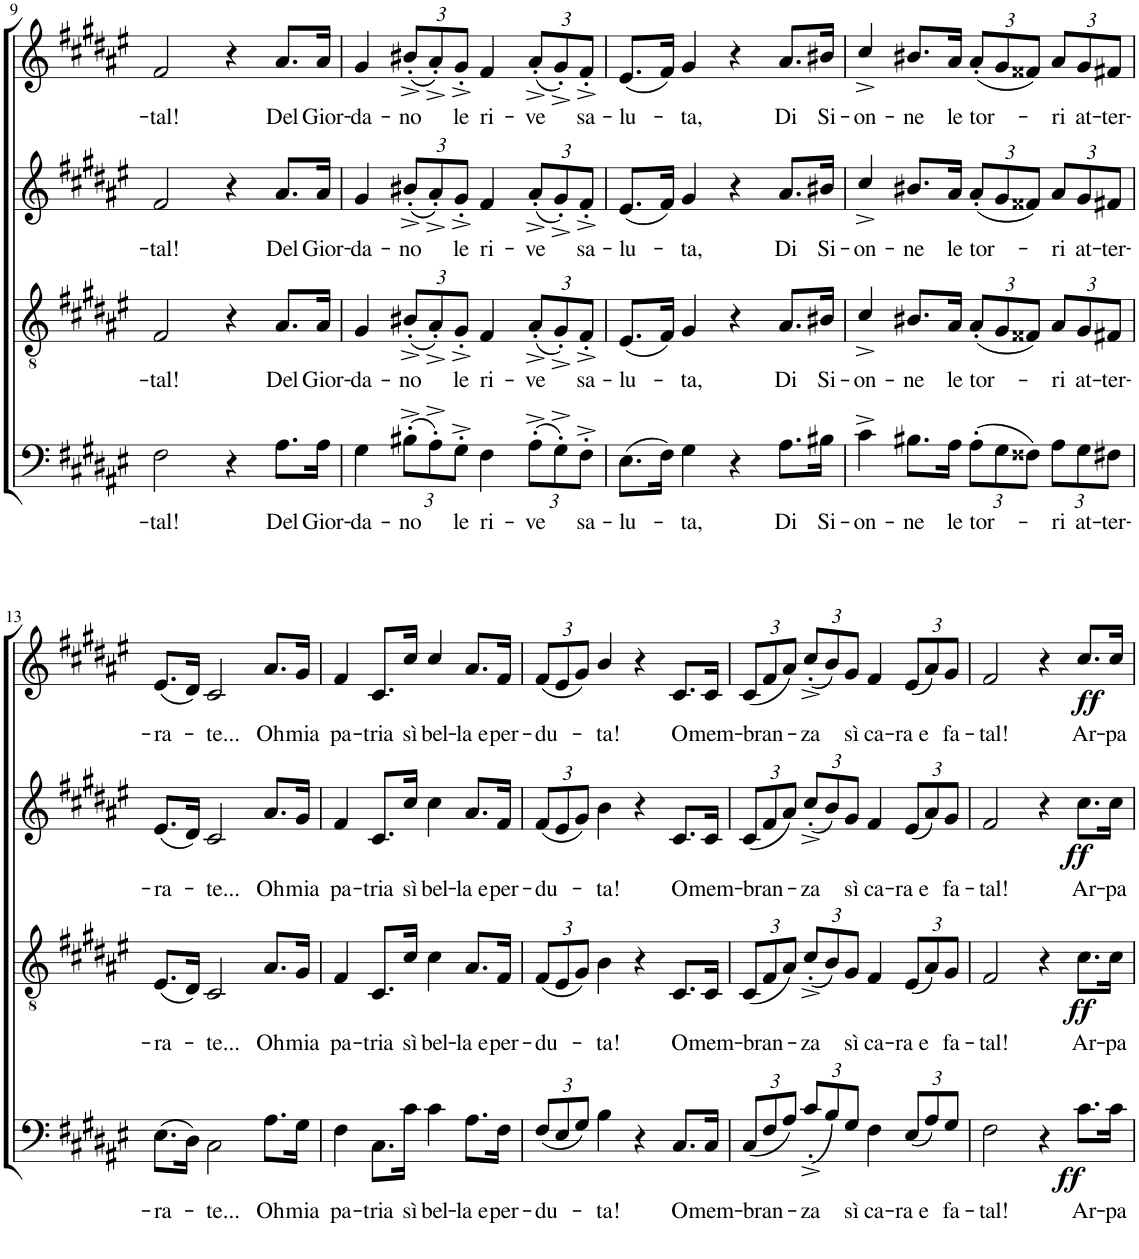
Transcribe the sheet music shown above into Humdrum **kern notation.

**kern	**text	**dynam	**kern	**text	**dynam	**kern	**text	**dynam	**kern	**text	**dynam
*part4	*part4	*part4	*part3	*part3	*part3	*part2	*part2	*part2	*part1	*part1	*part1
*staff4	*staff4	*staff4	*staff3	*staff3	*staff3	*staff2	*staff2	*staff2	*staff1	*staff1	*staff1
*I"Bass	*	*	*I"Tenor	*	*	*I"Alto	*	*	*I"Soprano	*	*
!!LO:PB:g=z
*clefF4	*	*	*clefGv2	*	*	*clefG2	*	*	*clefG2	*	*
*	*	*	*	*	*	*	*	*	*Trd1c2	*	*
*k[f#c#g#d#a#e#]	*	*	*k[f#c#g#d#a#e#]	*	*	*k[f#c#g#d#a#e#]	*	*	*k[f#c#g#d#a#e#]	*	*
*F#:	*	*	*F#:	*	*	*F#:	*	*	*F#:	*	*
*M4/4	*	*	*M4/4	*	*	*M4/4	*	*	*M4/4	*	*
*met(c)	*	*	*met(c)	*	*	*met(c)	*	*	*met(c)	*	*
=9	=9	=9	=9	=9	=9	=9	=9	=9	=9	=9	=9
!	!LO:LY:b	!	!	!LO:LY:b	!	!	!LO:LY:b	!	!	!LO:LY:b	!
2F#\	-tal!	.	2F#/	-tal!	.	2f#/	-tal!	.	2f#/	-tal!	.
4r	.	.	4r	.	.	4r	.	.	4r	.	.
!	!LO:LY:b	!	!	!LO:LY:b	!	!	!LO:LY:b	!	!	!LO:LY:b	!
8.A#\L	Del	.	8.A#/L	Del	.	8.a#/L	Del	.	8.a#/L	Del	.
!	!LO:LY:b	!	!	!LO:LY:b	!	!	!LO:LY:b	!	!	!LO:LY:b	!
16A#\Jk	Gior-	.	16A#/Jk	Gior-	.	16a#/Jk	Gior-	.	16a#/Jk	Gior-	.
=10	=10	=10	=10	=10	=10	=10	=10	=10	=10	=10	=10
!	!LO:LY:b	!	!	!LO:LY:b	!	!	!LO:LY:b	!	!	!LO:LY:b	!
4G#\	-da-	.	4G#/	-da-	.	4g#/	-da-	.	4g#/	-da-	.
*Xbrackettup	*	*	*	*	*	*	*	*	*	*	*
!	!LO:LY:b	!	!	!	!	!	!	!	!	!	!
*	*	*	*Xbrackettup	*	*	*	*	*	*	*	*
!	!	!	!	!LO:LY:b	!	!	!	!	!	!	!
*	*	*	*	*	*	*Xbrackettup	*	*	*	*	*
!	!	!	!	!	!	!	!LO:LY:b	!	!	!	!
*	*	*	*	*	*	*	*	*	*Xbrackettup	*	*
!	!	!	!	!	!	!	!	!	!	!LO:LY:b	!
(12B#X'^\L	-no	.	(12B#X'^/L	-no	.	(12b#X'^/L	-no	.	(12b#X'^/L	-no	.
12A#'^\)	.	.	12A#'^/)	.	.	12a#'^/)	.	.	12a#'^/)	.	.
!	!LO:LY:b	!	!	!LO:LY:b	!	!	!LO:LY:b	!	!	!LO:LY:b	!
12G#'^\J	le	.	12G#'^/J	le	.	12g#'^/J	le	.	12g#'^/J	le	.
!	!LO:LY:b	!	!	!LO:LY:b	!	!	!LO:LY:b	!	!	!LO:LY:b	!
4F#\	ri-	.	4F#/	ri-	.	4f#/	ri-	.	4f#/	ri-	.
!	!LO:LY:b	!	!	!LO:LY:b	!	!	!LO:LY:b	!	!	!LO:LY:b	!
(12A#'^\L	-ve	.	(12A#'^/L	-ve	.	(12a#'^/L	-ve	.	(12a#'^/L	-ve	.
12G#'^\)	.	.	12G#'^/)	.	.	12g#'^/)	.	.	12g#'^/)	.	.
!	!LO:LY:b	!	!	!LO:LY:b	!	!	!LO:LY:b	!	!	!LO:LY:b	!
12F#'^\J	sa-	.	12F#'^/J	sa-	.	12f#'^/J	sa-	.	12f#'^/J	sa-	.
=11	=11	=11	=11	=11	=11	=11	=11	=11	=11	=11	=11
!	!LO:LY:b	!	!	!LO:LY:b	!	!	!LO:LY:b	!	!	!LO:LY:b	!
(8.E#\L	-lu-	.	(8.E#/L	-lu-	.	(8.e#/L	-lu-	.	(8.e#/L	-lu-	.
16F#\Jk)	.	.	16F#/Jk)	.	.	16f#/Jk)	.	.	16f#/Jk)	.	.
!	!LO:LY:b	!	!	!LO:LY:b	!	!	!LO:LY:b	!	!	!LO:LY:b	!
4G#\	-ta,	.	4G#/	-ta,	.	4g#/	-ta,	.	4g#/	-ta,	.
4r	.	.	4r	.	.	4r	.	.	4r	.	.
!	!LO:LY:b	!	!	!LO:LY:b	!	!	!LO:LY:b	!	!	!LO:LY:b	!
8.A#\L	Di	.	8.A#/L	Di	.	8.a#/L	Di	.	8.a#/L	Di	.
!	!LO:LY:b	!	!	!LO:LY:b	!	!	!LO:LY:b	!	!	!LO:LY:b	!
16B#X\Jk	Si-	.	16B#X/Jk	Si-	.	16b#X/Jk	Si-	.	16b#X/Jk	Si-	.
=12	=12	=12	=12	=12	=12	=12	=12	=12	=12	=12	=12
!	!LO:LY:b	!	!	!LO:LY:b	!	!	!LO:LY:b	!	!	!LO:LY:b	!
4c#^\	-on-	.	4c#^/	-on-	.	4cc#^/	-on-	.	4cc#^/	-on-	.
!	!LO:LY:b	!	!	!LO:LY:b	!	!	!LO:LY:b	!	!	!LO:LY:b	!
8.B#X\L	-ne	.	8.B#X/L	-ne	.	8.b#X/L	-ne	.	8.b#X/L	-ne	.
!	!LO:LY:b	!	!	!LO:LY:b	!	!	!LO:LY:b	!	!	!LO:LY:b	!
16A#\Jk	le	.	16A#/Jk	le	.	16a#/Jk	le	.	16a#/Jk	le	.
!	!LO:LY:b	!	!	!LO:LY:b	!	!	!LO:LY:b	!	!	!LO:LY:b	!
(12A#'\L	tor-	.	(12A#'/L	tor-	.	(12a#'/L	tor-	.	(12a#'/L	tor-	.
12G#\	.	.	12G#/	.	.	12g#/	.	.	12g#/	.	.
12F##X\J)	.	.	12F##X/J)	.	.	12f##X/J)	.	.	12f##X/J)	.	.
!	!LO:LY:b	!	!	!LO:LY:b	!	!	!LO:LY:b	!	!	!LO:LY:b	!
12A#\L	-ri	.	12A#/L	-ri	.	12a#/L	-ri	.	12a#/L	-ri	.
!	!LO:LY:b	!	!	!LO:LY:b	!	!	!LO:LY:b	!	!	!LO:LY:b	!
12G#\	at-	.	12G#/	at-	.	12g#/	at-	.	12g#/	at-	.
!	!LO:LY:b	!	!	!LO:LY:b	!	!	!LO:LY:b	!	!	!LO:LY:b	!
12F#X\J	-ter-	.	12F#X/J	-ter-	.	12f#X/J	-ter-	.	12f#X/J	-ter-	.
!!LO:LB:g=z
=13	=13	=13	=13	=13	=13	=13	=13	=13	=13	=13	=13
!	!LO:LY:b	!	!	!LO:LY:b	!	!	!LO:LY:b	!	!	!LO:LY:b	!
(8.E#\L	-ra-	.	(8.E#/L	-ra-	.	(8.e#/L	-ra-	.	(8.e#/L	-ra-	.
16D#\Jk)	.	.	16D#/Jk)	.	.	16d#/Jk)	.	.	16d#/Jk)	.	.
!	!LO:LY:b	!	!	!LO:LY:b	!	!	!LO:LY:b	!	!	!LO:LY:b	!
2C#\	-te...	.	2C#/	-te...	.	2c#/	-te...	.	2c#/	-te...	.
!	!LO:LY:b	!	!	!LO:LY:b	!	!	!LO:LY:b	!	!	!LO:LY:b	!
8.A#\L	Oh	.	8.A#/L	Oh	.	8.a#/L	Oh	.	8.a#/L	Oh	.
!	!LO:LY:b	!	!	!LO:LY:b	!	!	!LO:LY:b	!	!	!LO:LY:b	!
16G#\Jk	mia	.	16G#/Jk	mia	.	16g#/Jk	mia	.	16g#/Jk	mia	.
=14	=14	=14	=14	=14	=14	=14	=14	=14	=14	=14	=14
!	!LO:LY:b	!	!	!LO:LY:b	!	!	!LO:LY:b	!	!	!LO:LY:b	!
4F#\	pa-	.	4F#/	pa-	.	4f#/	pa-	.	4f#/	pa-	.
!	!LO:LY:b	!	!	!LO:LY:b	!	!	!LO:LY:b	!	!	!LO:LY:b	!
8.C#\L	-tria	.	8.C#/L	-tria	.	8.c#/L	-tria	.	8.c#/L	-tria	.
!	!LO:LY:b	!	!	!LO:LY:b	!	!	!LO:LY:b	!	!	!LO:LY:b	!
16c#\Jk	sì	.	16c#/Jk	sì	.	16cc#/Jk	sì	.	16cc#/Jk	sì	.
!	!LO:LY:b	!	!	!LO:LY:b	!	!	!LO:LY:b	!	!	!LO:LY:b	!
4c#\	bel-	.	4c#\	bel-	.	4cc#\	bel-	.	4cc#/	bel-	.
!	!LO:LY:b	!	!	!LO:LY:b	!	!	!LO:LY:b	!	!	!LO:LY:b	!
8.A#\L	-la e	.	8.A#/L	-la e	.	8.a#/L	-la e	.	8.a#/L	-la e	.
!	!LO:LY:b	!	!	!LO:LY:b	!	!	!LO:LY:b	!	!	!LO:LY:b	!
16F#\Jk	per-	.	16F#/Jk	per-	.	16f#/Jk	per-	.	16f#/Jk	per-	.
=15	=15	=15	=15	=15	=15	=15	=15	=15	=15	=15	=15
!	!LO:LY:b	!	!	!LO:LY:b	!	!	!LO:LY:b	!	!	!LO:LY:b	!
(12F#/L	-du-	.	(12F#/L	-du-	.	(12f#/L	-du-	.	(12f#/L	-du-	.
12E#/	.	.	12E#/	.	.	12e#/	.	.	12e#/	.	.
12G#/J)	.	.	12G#/J)	.	.	12g#/J)	.	.	12g#/J)	.	.
!	!LO:LY:b	!	!	!LO:LY:b	!	!	!LO:LY:b	!	!	!LO:LY:b	!
4B\	-ta!	.	4B\	-ta!	.	4b\	-ta!	.	4b/	-ta!	.
4r	.	.	4r	.	.	4r	.	.	4r	.	.
!	!LO:LY:b	!	!	!LO:LY:b	!	!	!LO:LY:b	!	!	!LO:LY:b	!
8.C#/L	O	.	8.C#/L	O	.	8.c#/L	O	.	8.c#/L	O	.
!	!LO:LY:b	!	!	!LO:LY:b	!	!	!LO:LY:b	!	!	!LO:LY:b	!
16C#/Jk	mem-	.	16C#/Jk	mem-	.	16c#/Jk	mem-	.	16c#/Jk	mem-	.
=16	=16	=16	=16	=16	=16	=16	=16	=16	=16	=16	=16
!	!LO:LY:b	!	!	!LO:LY:b	!	!	!LO:LY:b	!	!	!LO:LY:b	!
(12C#/L	-bran-	.	(12C#/L	-bran-	.	(12c#/L	-bran-	.	(12c#/L	-bran-	.
12F#/	.	.	12F#/	.	.	12f#/	.	.	12f#/	.	.
12A#/J)	.	.	12A#/J)	.	.	12a#/J)	.	.	12a#/J)	.	.
!	!LO:LY:b	!	!	!LO:LY:b	!	!	!LO:LY:b	!	!	!LO:LY:b	!
(12c#'^/L	-za	.	(12c#'^/L	-za	.	(12cc#'^/L	-za	.	(12cc#'^/L	-za	.
12B/)	.	.	12B/)	.	.	12b/)	.	.	12b/)	.	.
!	!LO:LY:b	!	!	!LO:LY:b	!	!	!LO:LY:b	!	!	!LO:LY:b	!
12G#/J	sì	.	12G#/J	sì	.	12g#/J	sì	.	12g#/J	sì	.
!	!LO:LY:b	!	!	!LO:LY:b	!	!	!LO:LY:b	!	!	!LO:LY:b	!
4F#\	ca-	.	4F#/	ca-	.	4f#/	ca-	.	4f#/	ca-	.
!	!LO:LY:b	!	!	!LO:LY:b	!	!	!LO:LY:b	!	!	!LO:LY:b	!
(12E#/L	-ra e	.	(12E#/L	-ra e	.	(12e#/L	-ra e	.	(12e#/L	-ra e	.
12A#/)	.	.	12A#/)	.	.	12a#/)	.	.	12a#/)	.	.
!	!LO:LY:b	!	!	!LO:LY:b	!	!	!LO:LY:b	!	!	!LO:LY:b	!
12G#/J	fa-	.	12G#/J	fa-	.	12g#/J	fa-	.	12g#/J	fa-	.
=17	=17	=17	=17	=17	=17	=17	=17	=17	=17	=17	=17
!	!LO:LY:b	!	!	!LO:LY:b	!	!	!LO:LY:b	!	!	!LO:LY:b	!
2F#\	-tal!	.	2F#/	-tal!	.	2f#/	-tal!	.	2f#/	-tal!	.
4r	.	.	4r	.	.	4r	.	.	4r	.	.
!	!LO:LY:b	!LO:DY:b	!	!LO:LY:b	!LO:DY:b	!	!LO:LY:b	!LO:DY:b	!	!LO:LY:b	!LO:DY:b
8.c#\L	Ar-	ff	8.c#\L	Ar-	ff	8.cc#\L	Ar-	ff	8.cc#/L	Ar-	ff
!	!LO:LY:b	!	!	!LO:LY:b	!	!	!LO:LY:b	!	!	!LO:LY:b	!
16c#\Jk	-pa	.	16c#\Jk	-pa	.	16cc#\Jk	-pa	.	16cc#/Jk	-pa	.
=	=	=	=	=	=	=	=	=	=	=	=
*-	*-	*-	*-	*-	*-	*-	*-	*-	*-	*-	*-
